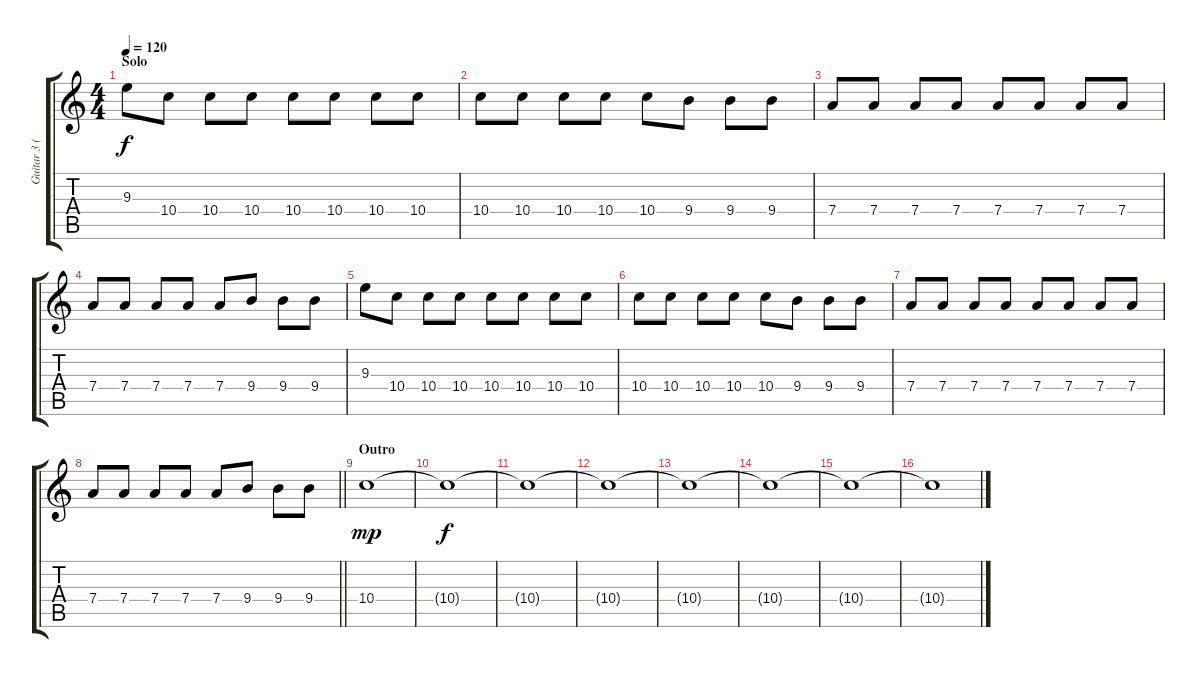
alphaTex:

\track ("Guitar 3 (overdub)" "Guitar 3 (") {instrument distortionguitar}
\staff {score tabs}
\tuning (E4 B3 G3 D3 A2 E2) {hide}
\ts (4 4)
\section ("" "Solo")
\tempo 120
\clef g2
\ks c
9.3.8{dy f} 10.4.8 10.4.8 10.4.8 10.4.8 10.4.8 10.4.8 10.4.8 |
10.4.8 10.4.8 10.4.8 10.4.8 10.4.8 9.4.8 9.4.8 9.4.8 |
7.4.8 7.4.8 7.4.8 7.4.8 7.4.8 7.4.8 7.4.8 7.4.8 |
7.4.8 7.4.8 7.4.8 7.4.8 7.4.8 9.4.8 9.4.8 9.4.8 |
9.3.8 10.4.8 10.4.8 10.4.8 10.4.8 10.4.8 10.4.8 10.4.8 |
10.4.8 10.4.8 10.4.8 10.4.8 10.4.8 9.4.8 9.4.8 9.4.8 |
7.4.8 7.4.8 7.4.8 7.4.8 7.4.8 7.4.8 7.4.8 7.4.8 |
\barLineRight lightlight
7.4.8 7.4.8 7.4.8 7.4.8 7.4.8 9.4.8 9.4.8 9.4.8 |
\section ("" "Outro")
10.4.1{dy mp volume 2} |
10.4{t}.1{dy f} |
10.4{t}.1 |
10.4{t}.1 |
10.4{t}.1 |
10.4{t}.1 |
10.4{t}.1 |
10.4{t}.1
